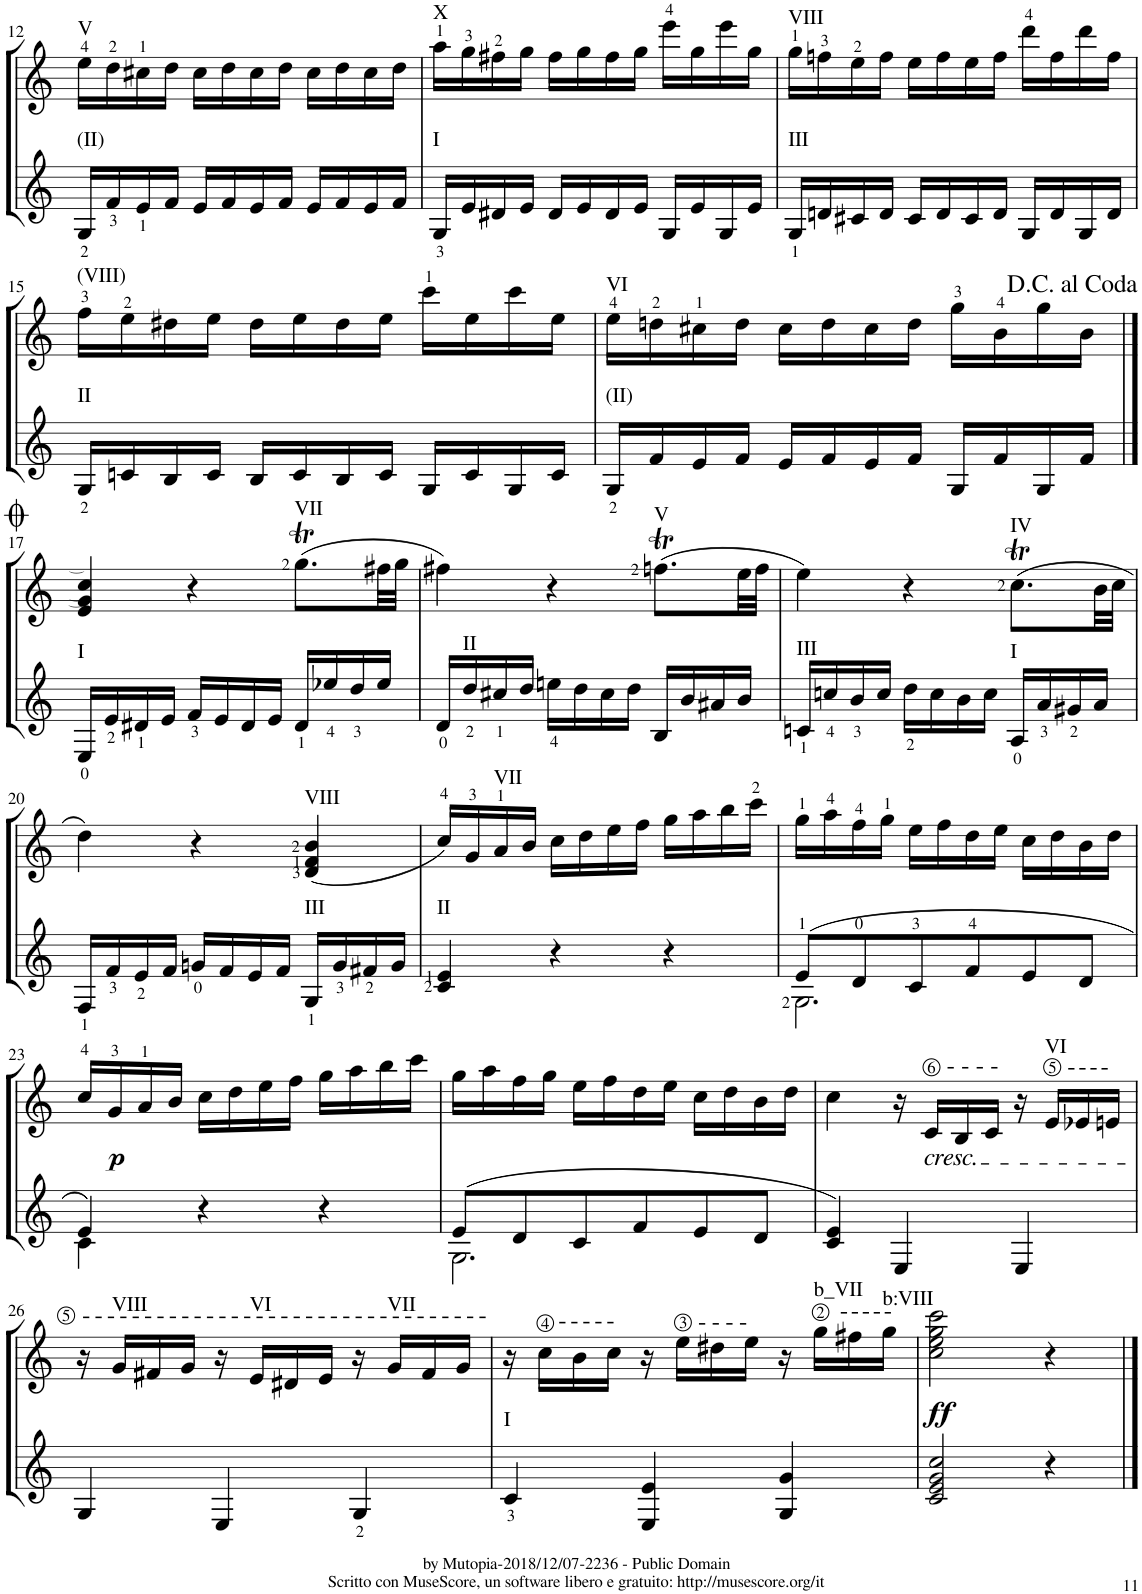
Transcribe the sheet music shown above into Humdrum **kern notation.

**kern	**kern	**text	**text	**text	**dynam
*part2	*part1	*part1	*part1	*part1	*part1
*staff2	*staff1	*staff1	*staff1	*staff1	*staff1
*I"Guitar II	*I"Guitar I	*	*	*	*
!!LO:PB:g=z
*clefG2	*clefG2	*	*	*	*
*Trd7c12	*Trd7c12	*	*	*	*
*k[]	*k[]	*	*	*	*
*M3/4	*M3/4	*	*	*	*
=12	=12	=12	=12	=12	=12
!	!LO:TX:a:t=V	!	!	!	!
!LO:TX:a:t=(II)	!	!	!	!	!
16G</LL	16ee\LL	.	.	.	.
16f</	16dd\	.	.	.	.
16e</	16cc#X\	.	.	.	.
16f/JJ	16dd\JJ	.	.	.	.
16e/LL	16cc#\LL	.	.	.	.
16f/	16dd\	.	.	.	.
16e/	16cc#\	.	.	.	.
16f/JJ	16dd\JJ	.	.	.	.
16e/LL	16cc#\LL	.	.	.	.
16f/	16dd\	.	.	.	.
16e/	16cc#\	.	.	.	.
16f/JJ	16dd\JJ	.	.	.	.
=13	=13	=13	=13	=13	=13
!	!LO:TX:a:t=X	!	!	!	!
!LO:TX:a:t=I	!	!	!	!	!
16G</LL	16aa\LL	.	.	.	.
16e/	16gg\	.	.	.	.
16d#X/	16ff#X\	.	.	.	.
16e/JJ	16gg\JJ	.	.	.	.
16d#/LL	16ff#\LL	.	.	.	.
16e/	16gg\	.	.	.	.
16d#/	16ff#\	.	.	.	.
16e/JJ	16gg\JJ	.	.	.	.
16G/LL	16eee\LL	.	.	.	.
16e/	16gg\	.	.	.	.
16G/	16eee\	.	.	.	.
16e/JJ	16gg\JJ	.	.	.	.
=14	=14	=14	=14	=14	=14
!	!LO:TX:a:t=VIII	!	!	!	!
!LO:TX:a:t=III	!	!	!	!	!
16G</LL	16gg\LL	.	.	.	.
16dn/	16ffn\	.	.	.	.
16c#X/	16ee\	.	.	.	.
16d/JJ	16ff\JJ	.	.	.	.
16c#/LL	16ee\LL	.	.	.	.
16d/	16ff\	.	.	.	.
16c#/	16ee\	.	.	.	.
16d/JJ	16ff\JJ	.	.	.	.
16G/LL	16ddd\LL	.	.	.	.
16d/	16ff\	.	.	.	.
16G/	16ddd\	.	.	.	.
16d/JJ	16ff\JJ	.	.	.	.
!!LO:LB:g=z
=15	=15	=15	=15	=15	=15
!	!LO:TX:a:t=(VIII)	!	!	!	!
!LO:TX:a:t=II	!	!	!	!	!
16G</LL	16ff\LL	.	.	.	.
16cn/	16ee\	.	.	.	.
16B/	16dd#X\	.	.	.	.
16c/JJ	16ee\JJ	.	.	.	.
16B/LL	16dd#\LL	.	.	.	.
16c/	16ee\	.	.	.	.
16B/	16dd#\	.	.	.	.
16c/JJ	16ee\JJ	.	.	.	.
16G/LL	16ccc\LL	.	.	.	.
16c/	16ee\	.	.	.	.
16G/	16ccc\	.	.	.	.
16c/JJ	16ee\JJ	.	.	.	.
=16	=16	=16	=16	=16	=16
!	!LO:TX:a:t=VI	!	!	!	!
!LO:TX:a:t=(II)	!	!	!	!	!
16G</LL	16ee\LL	.	.	.	.
16f/	16ddn\	.	.	.	.
16e/	16cc#X\	.	.	.	.
16f/JJ	16dd\JJ	.	.	.	.
16e/LL	16cc#\LL	.	.	.	.
16f/	16dd\	.	.	.	.
16e/	16cc#\	.	.	.	.
16f/JJ	16dd\JJ	.	.	.	.
16G/LL	16gg\LL	.	.	.	.
16f/	16b\	.	.	.	.
16G/	16gg\	.	.	.	.
16f/JJ	16b\JJ	.	.	.	.
!!LO:LB:g=z
==17	==17	==17	==17	==17	==17
!LO:TX:a:t=I	!	!	!	!	!
!	!	!LO:LY:b	!LO:LY:b	!LO:LY:b	!
16E</LL	4e/ 4g/ 4cc/	.	.	.	.
16e</	.	.	.	.	.
16d#X</	.	.	.	.	.
16e/JJ	.	.	.	.	.
16f</LL	4r	.	.	.	.
16e/	.	.	.	.	.
16d#/	.	.	.	.	.
16e/JJ	.	.	.	.	.
!	!LO:TX:a:t=VII	!	!	!	!
16d#</LL	(8.ggT\L	.	.	.	.
16ee-X</	.	.	.	.	.
16dd</	.	.	.	.	.
16ee-/JJ	32ff#X\LL	.	.	.	.
.	32gg\JJJ	.	.	.	.
=18	=18	=18	=18	=18	=18
16d</LL	4ff#X\)	.	.	.	.
!LO:TX:a:t=II	!	!	!	!	!
16dd</	.	.	.	.	.
16cc#X</	.	.	.	.	.
16dd/JJ	.	.	.	.	.
16een<\LL	4r	.	.	.	.
16dd\	.	.	.	.	.
16cc#\	.	.	.	.	.
16dd\JJ	.	.	.	.	.
!	!LO:TX:a:t=V	!	!	!	!
16B/LL	(8.ffnT\L	.	.	.	.
16b/	.	.	.	.	.
16a#X/	.	.	.	.	.
16b/JJ	32ee\LL	.	.	.	.
.	32ff\JJJ	.	.	.	.
=19	=19	=19	=19	=19	=19
!LO:TX:a:t=III	!	!	!	!	!
16cn</LL	4ee\)	.	.	.	.
16ccn</	.	.	.	.	.
16b</	.	.	.	.	.
16cc/JJ	.	.	.	.	.
16dd<\LL	4r	.	.	.	.
16cc\	.	.	.	.	.
16b\	.	.	.	.	.
16cc\JJ	.	.	.	.	.
!	!LO:TX:a:t=IV	!	!	!	!
!LO:TX:a:t=I	!	!	!	!	!
16A</LL	(8.ccT\L	.	.	.	.
16a</	.	.	.	.	.
16g#X</	.	.	.	.	.
16a/JJ	32b\LL	.	.	.	.
.	32cc\JJJ	.	.	.	.
!!LO:LB:g=z
=20	=20	=20	=20	=20	=20
16F</LL	4dd\)	.	.	.	.
16f</	.	.	.	.	.
16e</	.	.	.	.	.
16f/JJ	.	.	.	.	.
16gn</LL	4r	.	.	.	.
16f/	.	.	.	.	.
16e/	.	.	.	.	.
16f/JJ	.	.	.	.	.
!	!LO:TX:a:t=VIII	!	!	!	!
!LO:TX:a:t=III	!	!	!	!	!
16G</LL	(4d/ 4f/ 4b/	.	.	.	.
16g</	.	.	.	.	.
16f#X</	.	.	.	.	.
16g/JJ	.	.	.	.	.
=21	=21	=21	=21	=21	=21
!LO:TX:a:t=II	!	!	!	!	!
4c/ 4e/	16cc/LL)	.	.	.	.
.	16g/	.	.	.	.
!	!LO:TX:a:t=VII	!	!	!	!
.	16a/	.	.	.	.
.	16b/JJ	.	.	.	.
4r	16cc\LL	.	.	.	.
.	16dd\	.	.	.	.
.	16ee\	.	.	.	.
.	16ff\JJ	.	.	.	.
4r	16gg\LL	.	.	.	.
.	16aa\	.	.	.	.
.	16bb\	.	.	.	.
.	16ccc\JJ	.	.	.	.
=22	=22	=22	=22	=22	=22
*^	*	*	*	*	*
(8e/L	2.G\	16gg\LL	.	.	.	.
.	.	16aa\	.	.	.	.
8d/	.	16ff\	.	.	.	.
.	.	16gg\JJ	.	.	.	.
8c/	.	16ee\LL	.	.	.	.
.	.	16ff\	.	.	.	.
8f/	.	16dd\	.	.	.	.
.	.	16ee\JJ	.	.	.	.
8e/	.	16cc\LL	.	.	.	.
.	.	16dd\	.	.	.	.
8d/J	.	16b\	.	.	.	.
.	.	16dd\JJ	.	.	.	.
!!LO:LB:g=z
=23	=23	=23	=23	=23	=23	=23
4e/)	4c\	16cc/LL	.	.	.	.
!	!	!	!	!	!	!LO:DY:b
.	.	16g/	.	.	.	p
.	.	16a/	.	.	.	.
.	.	16b/JJ	.	.	.	.
4r	2ryy	16cc\LL	.	.	.	.
.	.	16dd\	.	.	.	.
.	.	16ee\	.	.	.	.
.	.	16ff\JJ	.	.	.	.
4r	.	16gg\LL	.	.	.	.
.	.	16aa\	.	.	.	.
.	.	16bb\	.	.	.	.
.	.	16ccc\JJ	.	.	.	.
=24	=24	=24	=24	=24	=24	=24
(8e/L	2.G\	16gg\LL	.	.	.	.
.	.	16aa\	.	.	.	.
8d/	.	16ff\	.	.	.	.
.	.	16gg\JJ	.	.	.	.
8c/	.	16ee\LL	.	.	.	.
.	.	16ff\	.	.	.	.
8f/	.	16dd\	.	.	.	.
.	.	16ee\JJ	.	.	.	.
8e/	.	16cc\LL	.	.	.	.
.	.	16dd\	.	.	.	.
8d/J	.	16b\	.	.	.	.
.	.	16dd\JJ	.	.	.	.
*v	*v	*	*	*	*	*
=25	=25	=25	=25	=25	=25
4c/ 4e/)	4cc\	.	.	.	.
4E/	16r	.	.	.	.
!	!LO:TX:b:i:t=cresc.	!	!	!	!
.	16c/LL	.	.	.	.
.	16B/	.	.	.	.
.	16c/JJ	.	.	.	.
4E/	16r	.	.	.	.
!	!LO:TX:a:t=VI	!	!	!	!
.	16e/LL	.	.	.	.
.	16e-X/	.	.	.	.
.	16en/JJ	.	.	.	.
!!LO:LB:g=z
=26	=26	=26	=26	=26	=26
4G/	16r	.	.	.	.
!	!LO:TX:a:t=VIII	!	!	!	!
.	16g/LL	.	.	.	.
.	16f#X/	.	.	.	.
.	16g/JJ	.	.	.	.
4E/	16r	.	.	.	.
!	!LO:TX:a:t=VI	!	!	!	!
.	16e/LL	.	.	.	.
.	16d#X/	.	.	.	.
.	16e/JJ	.	.	.	.
4G</	16r	.	.	.	.
!	!LO:TX:a:t=VII	!	!	!	!
.	16g/LL	.	.	.	.
.	16f#/	.	.	.	.
.	16g/JJ	.	.	.	.
=27	=27	=27	=27	=27	=27
!LO:TX:a:t=I	!	!	!	!	!
4c</	16r	.	.	.	.
.	16cc\LL	.	.	.	.
.	16b\	.	.	.	.
.	16cc\JJ	.	.	.	.
4E/ 4e/	16r	.	.	.	.
.	16ee\LL	.	.	.	.
.	16dd#X\	.	.	.	.
.	16ee\JJ	.	.	.	.
4G/ 4g/	16r	.	.	.	.
!	!LO:TX:a:t=b_VII	!	!	!	!
.	16gg\LL	.	.	.	.
.	16ff#X\	.	.	.	.
!	!LO:TX:a:t=b&colon;VIII	!	!	!	!
.	16gg\JJ	.	.	.	.
=28	=28	=28	=28	=28	=28
!	!	!	!	!	!LO:DY:b
2c/ 2e/ 2g/ 2cc/	2cc\ 2ee\ 2gg\ 2ccc\	.	.	.	ff
4r	4r	.	.	.	.
==	==	==	==	==	==
*-	*-	*-	*-	*-	*-
